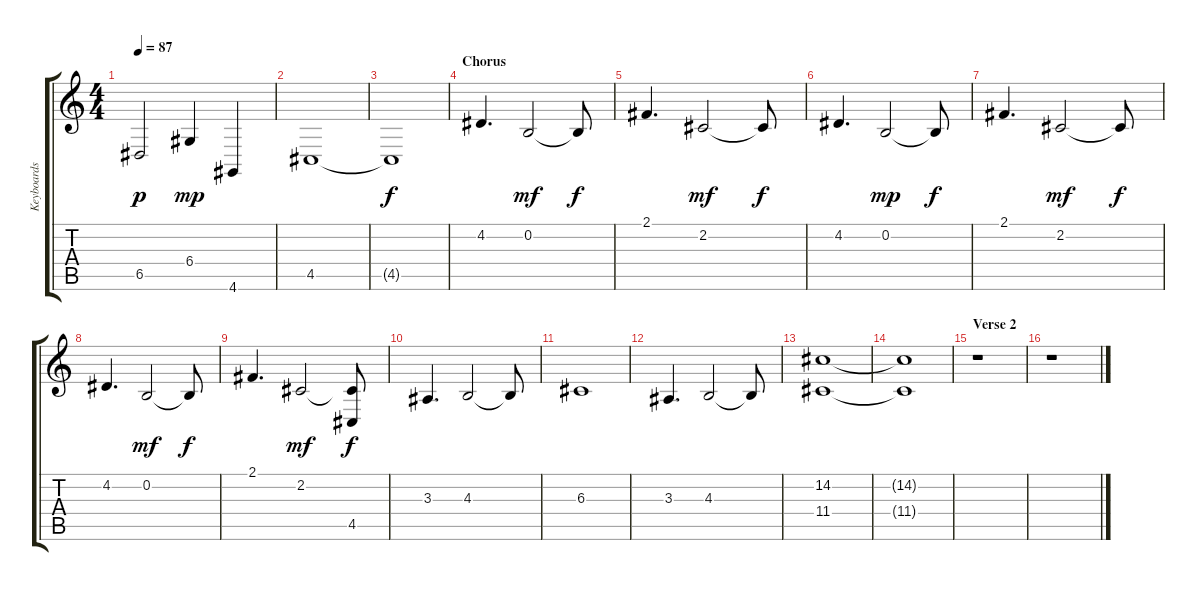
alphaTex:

\track ("Keyboards (2)" "Keyboards ") {instrument pad2warm}
\staff {score tabs}
\tuning (E4 B3 G3 D3 A2 E2) {hide}
\ts (4 4)
\tempo 87
\clef g2
\ks c
6.5.2{dy p} 6.4.4{dy mp} 4.6.4 |
4.5.1 |
4.5{t}.1{dy f} |
\section ("" "Chorus")
4.2.4{d} 0.2.2{dy mf} 0.2{t}.8{dy f} |
2.1.4{d} 2.2.2{dy mf} 2.2{t}.8{dy f} |
4.2.4{d} 0.2.2{dy mp} 0.2{t}.8{dy f} |
2.1.4{d} 2.2.2{dy mf} 2.2{t}.8{dy f} |
4.2.4{d} 0.2.2{dy mf} 0.2{t}.8{dy f} |
2.1.4{d} 2.2.2{dy mf} (2.2{t} 4.5).8{dy f} |
3.3.4{d} 4.3.2 4.3{t}.8 |
6.3.1 |
3.3.4{d} 4.3.2 4.3{t}.8 |
(14.2 11.4).1 |
(14.2{t} 11.4{t}).1 |
\section ("" "Verse 2")
r.1 |
r.1
